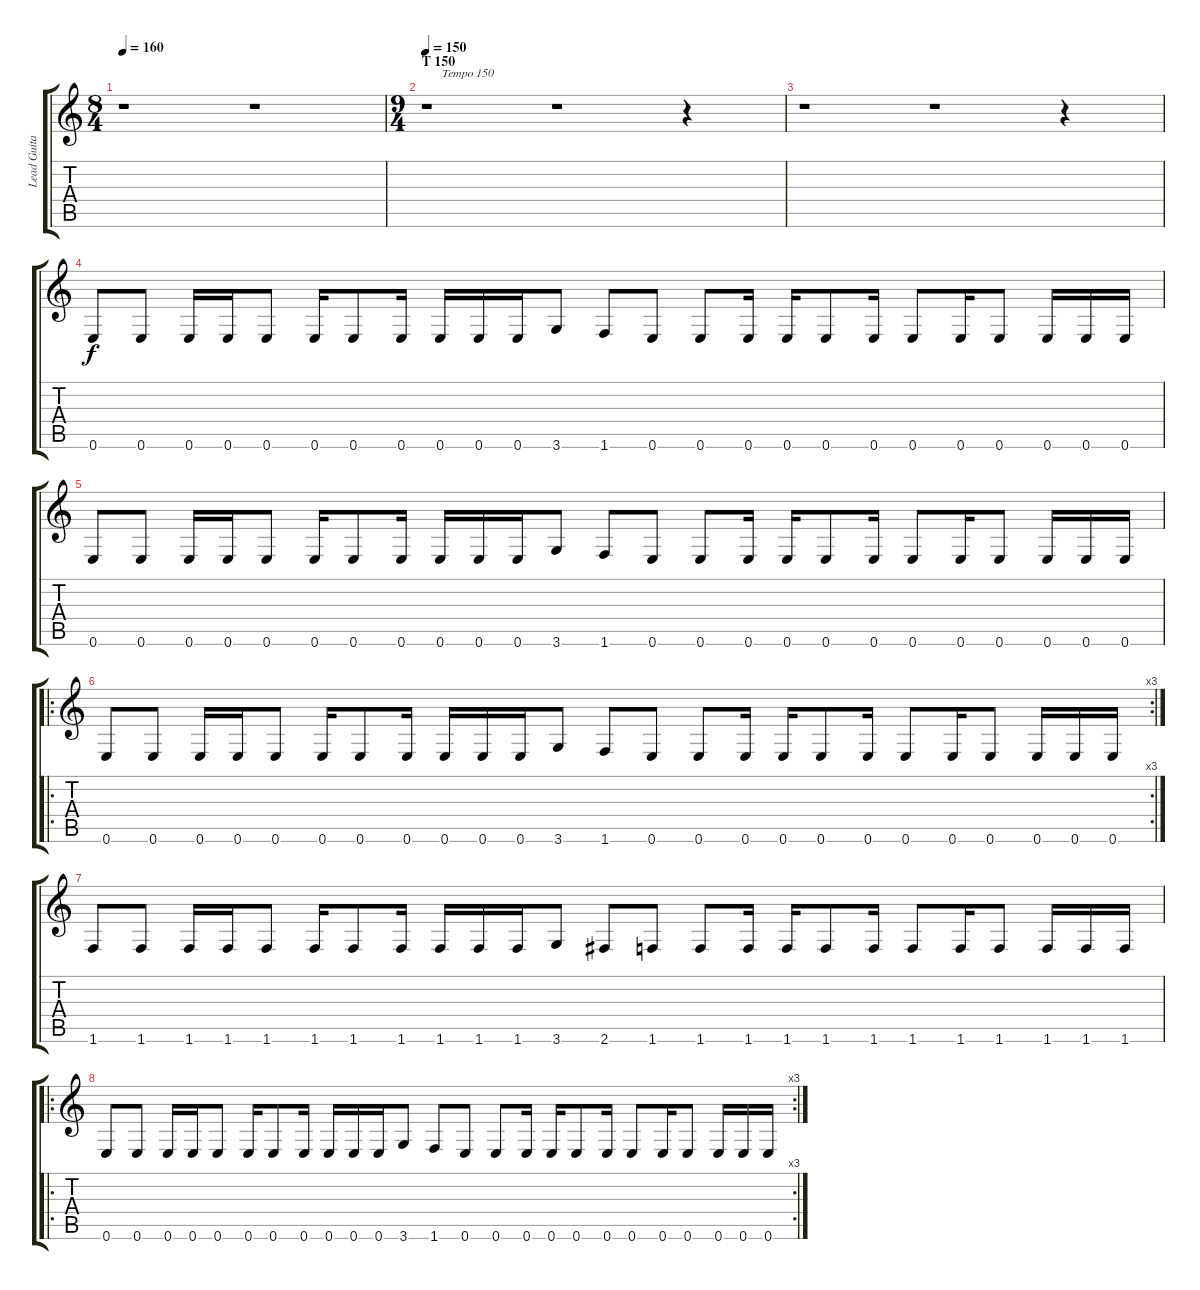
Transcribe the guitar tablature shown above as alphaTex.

\track ("Lead Guitar - Viejo" "Lead Guita") {instrument distortionguitar}
\staff {score tabs}
\tuning (E4 B3 G3 D3 A2 E2) {hide}
\ts (8 4)
\tempo 160
\clef g2
\ks c
r.1{dy f} r.1 |
\ts (9 4)
\section ("" "T 150")
\tempo 150
r.1{txt "     Tempo 150"} r.1 r.4 |
r.1 r.1 r.4 |
0.6.8 0.6.8 0.6.16 0.6.16 0.6.8 0.6.16 0.6.8 0.6.16 0.6.16 0.6.16 0.6.16 3.6.8 1.6.8 0.6.8 0.6.8 0.6.16 0.6.16 0.6.8 0.6.16 0.6.8 0.6.16 0.6.8 0.6.16 0.6.16 0.6.16 |
0.6.8 0.6.8 0.6.16 0.6.16 0.6.8 0.6.16 0.6.8 0.6.16 0.6.16 0.6.16 0.6.16 3.6.8 1.6.8 0.6.8 0.6.8 0.6.16 0.6.16 0.6.8 0.6.16 0.6.8 0.6.16 0.6.8 0.6.16 0.6.16 0.6.16 |
\ro
\rc 3
0.6.8 0.6.8 0.6.16 0.6.16 0.6.8 0.6.16 0.6.8 0.6.16 0.6.16 0.6.16 0.6.16 3.6.8 1.6.8 0.6.8 0.6.8 0.6.16 0.6.16 0.6.8 0.6.16 0.6.8 0.6.16 0.6.8 0.6.16 0.6.16 0.6.16 |
1.6.8 1.6.8 1.6.16 1.6.16 1.6.8 1.6.16 1.6.8 1.6.16 1.6.16 1.6.16 1.6.16 3.6.8 2.6.8 1.6.8 1.6.8 1.6.16 1.6.16 1.6.8 1.6.16 1.6.8 1.6.16 1.6.8 1.6.16 1.6.16 1.6.16 |
\ro
\rc 3
0.6.8 0.6.8 0.6.16 0.6.16 0.6.8 0.6.16 0.6.8 0.6.16 0.6.16 0.6.16 0.6.16 3.6.8 1.6.8 0.6.8 0.6.8 0.6.16 0.6.16 0.6.8 0.6.16 0.6.8 0.6.16 0.6.8 0.6.16 0.6.16 0.6.16
